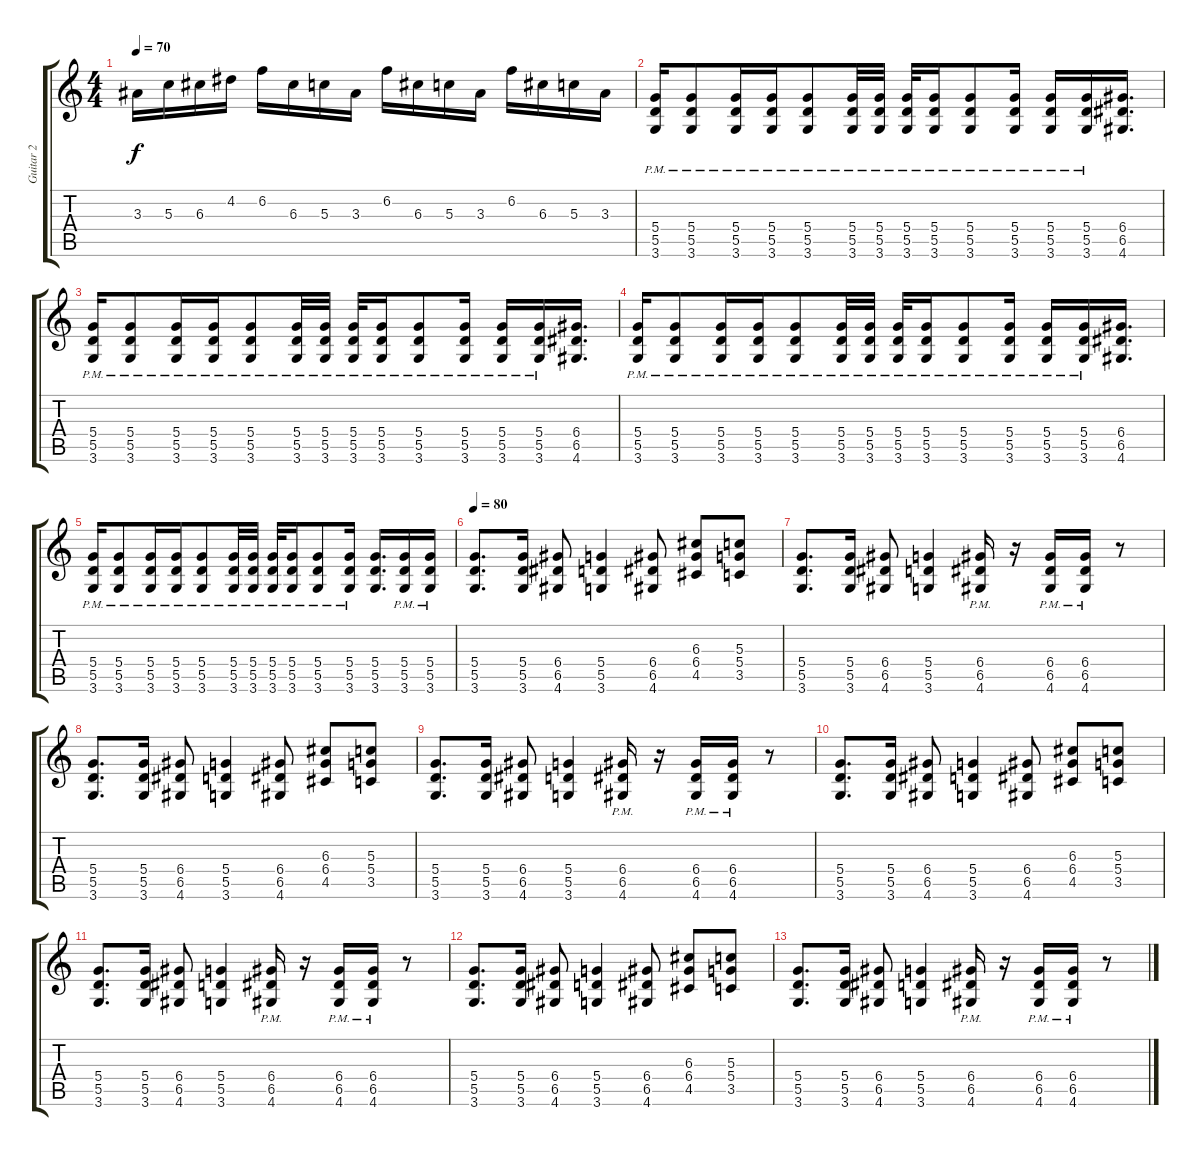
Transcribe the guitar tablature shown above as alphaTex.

\track ("Guitar 2" "Guitar 2") {instrument distortionguitar}
\staff {score tabs}
\tuning (E4 B3 G3 D3 A2 E2) {hide}
\ts (4 4)
\tempo 70
\clef g2
\ks c
3.3.16{dy f} 5.3.16 6.3.16 4.2.16 6.2.16 6.3.16 5.3.16 3.3.16 6.2.16 6.3.16 5.3.16 3.3.16 6.2.16 6.3.16 5.3.16 3.3.16 |
(5.4{pm} 5.5{pm} 3.6{pm}).16 (5.4{pm} 5.5{pm} 3.6{pm}).8 (5.4{pm} 5.5{pm} 3.6{pm}).16{beam merge} (5.4{pm} 5.5{pm} 3.6{pm}).16 (5.4{pm} 5.5{pm} 3.6{pm}).8 (5.4{pm} 5.5{pm} 3.6{pm}).32 (5.4{pm} 5.5{pm} 3.6{pm}).32 (5.4{pm} 5.5{pm} 3.6{pm}).32{beam merge} (5.4{pm} 5.5{pm} 3.6{pm}).16 (5.4{pm} 5.5{pm} 3.6{pm}).8 (5.4{pm} 5.5{pm} 3.6{pm}).16 (5.4{pm} 5.5{pm} 3.6{pm}).16 (5.4{pm} 5.5{pm} 3.6{pm}).16 (6.4 6.5 4.6).16{d} |
(5.4{pm} 5.5{pm} 3.6{pm}).16 (5.4{pm} 5.5{pm} 3.6{pm}).8 (5.4{pm} 5.5{pm} 3.6{pm}).16{beam merge} (5.4{pm} 5.5{pm} 3.6{pm}).16 (5.4{pm} 5.5{pm} 3.6{pm}).8 (5.4{pm} 5.5{pm} 3.6{pm}).32 (5.4{pm} 5.5{pm} 3.6{pm}).32 (5.4{pm} 5.5{pm} 3.6{pm}).32{beam merge} (5.4{pm} 5.5{pm} 3.6{pm}).16 (5.4{pm} 5.5{pm} 3.6{pm}).8 (5.4{pm} 5.5{pm} 3.6{pm}).16 (5.4{pm} 5.5{pm} 3.6{pm}).16 (5.4{pm} 5.5{pm} 3.6{pm}).16 (6.4 6.5 4.6).16{d} |
(5.4{pm} 5.5{pm} 3.6{pm}).16 (5.4{pm} 5.5{pm} 3.6{pm}).8 (5.4{pm} 5.5{pm} 3.6{pm}).16{beam merge} (5.4{pm} 5.5{pm} 3.6{pm}).16 (5.4{pm} 5.5{pm} 3.6{pm}).8 (5.4{pm} 5.5{pm} 3.6{pm}).32 (5.4{pm} 5.5{pm} 3.6{pm}).32 (5.4{pm} 5.5{pm} 3.6{pm}).32{beam merge} (5.4{pm} 5.5{pm} 3.6{pm}).16 (5.4{pm} 5.5{pm} 3.6{pm}).8 (5.4{pm} 5.5{pm} 3.6{pm}).16 (5.4{pm} 5.5{pm} 3.6{pm}).16 (5.4{pm} 5.5{pm} 3.6{pm}).16 (6.4 6.5 4.6).16{d} |
(5.4{pm} 5.5{pm} 3.6{pm}).16 (5.4{pm} 5.5{pm} 3.6{pm}).8 (5.4{pm} 5.5{pm} 3.6{pm}).16{beam merge} (5.4{pm} 5.5{pm} 3.6{pm}).16 (5.4{pm} 5.5{pm} 3.6{pm}).8 (5.4{pm} 5.5{pm} 3.6{pm}).32 (5.4{pm} 5.5{pm} 3.6{pm}).32 (5.4{pm} 5.5{pm} 3.6{pm}).32{beam merge} (5.4{pm} 5.5{pm} 3.6{pm}).16 (5.4{pm} 5.5{pm} 3.6{pm}).8 (5.4{pm} 5.5{pm} 3.6{pm}).16 (5.4 5.5 3.6).16{d} (5.4{pm} 5.5{pm} 3.6{pm}).16 (5.4{pm} 5.5{pm} 3.6{pm}).16 |
\tempo 80
(5.4 5.5 3.6).8{d} (5.4 5.5 3.6).16 (6.4 6.5 4.6).8 (5.4 5.5 3.6).4 (6.4 6.5 4.6).8 (6.3 6.4 4.5).8 (5.3 5.4 3.5).8 |
(5.4 5.5 3.6).8{d} (5.4 5.5 3.6).16 (6.4 6.5 4.6).8 (5.4 5.5 3.6).4 (6.4{pm} 6.5{pm} 4.6{pm}).16 r.16 (6.4{pm} 6.5{pm} 4.6{pm}).16 (6.4{pm} 6.5{pm} 4.6{pm}).16 r.8 |
(5.4 5.5 3.6).8{d} (5.4 5.5 3.6).16 (6.4 6.5 4.6).8 (5.4 5.5 3.6).4 (6.4 6.5 4.6).8 (6.3 6.4 4.5).8 (5.3 5.4 3.5).8 |
(5.4 5.5 3.6).8{d} (5.4 5.5 3.6).16 (6.4 6.5 4.6).8 (5.4 5.5 3.6).4 (6.4{pm} 6.5{pm} 4.6{pm}).16 r.16 (6.4{pm} 6.5{pm} 4.6{pm}).16 (6.4{pm} 6.5{pm} 4.6{pm}).16 r.8 |
(5.4 5.5 3.6).8{d} (5.4 5.5 3.6).16 (6.4 6.5 4.6).8 (5.4 5.5 3.6).4 (6.4 6.5 4.6).8 (6.3 6.4 4.5).8 (5.3 5.4 3.5).8 |
(5.4 5.5 3.6).8{d} (5.4 5.5 3.6).16 (6.4 6.5 4.6).8 (5.4 5.5 3.6).4 (6.4{pm} 6.5{pm} 4.6{pm}).16 r.16 (6.4{pm} 6.5{pm} 4.6{pm}).16 (6.4{pm} 6.5{pm} 4.6{pm}).16 r.8 |
(5.4 5.5 3.6).8{d} (5.4 5.5 3.6).16 (6.4 6.5 4.6).8 (5.4 5.5 3.6).4 (6.4 6.5 4.6).8 (6.3 6.4 4.5).8 (5.3 5.4 3.5).8 |
(5.4 5.5 3.6).8{d} (5.4 5.5 3.6).16 (6.4 6.5 4.6).8 (5.4 5.5 3.6).4 (6.4{pm} 6.5{pm} 4.6{pm}).16 r.16 (6.4{pm} 6.5{pm} 4.6{pm}).16 (6.4{pm} 6.5{pm} 4.6{pm}).16 r.8
